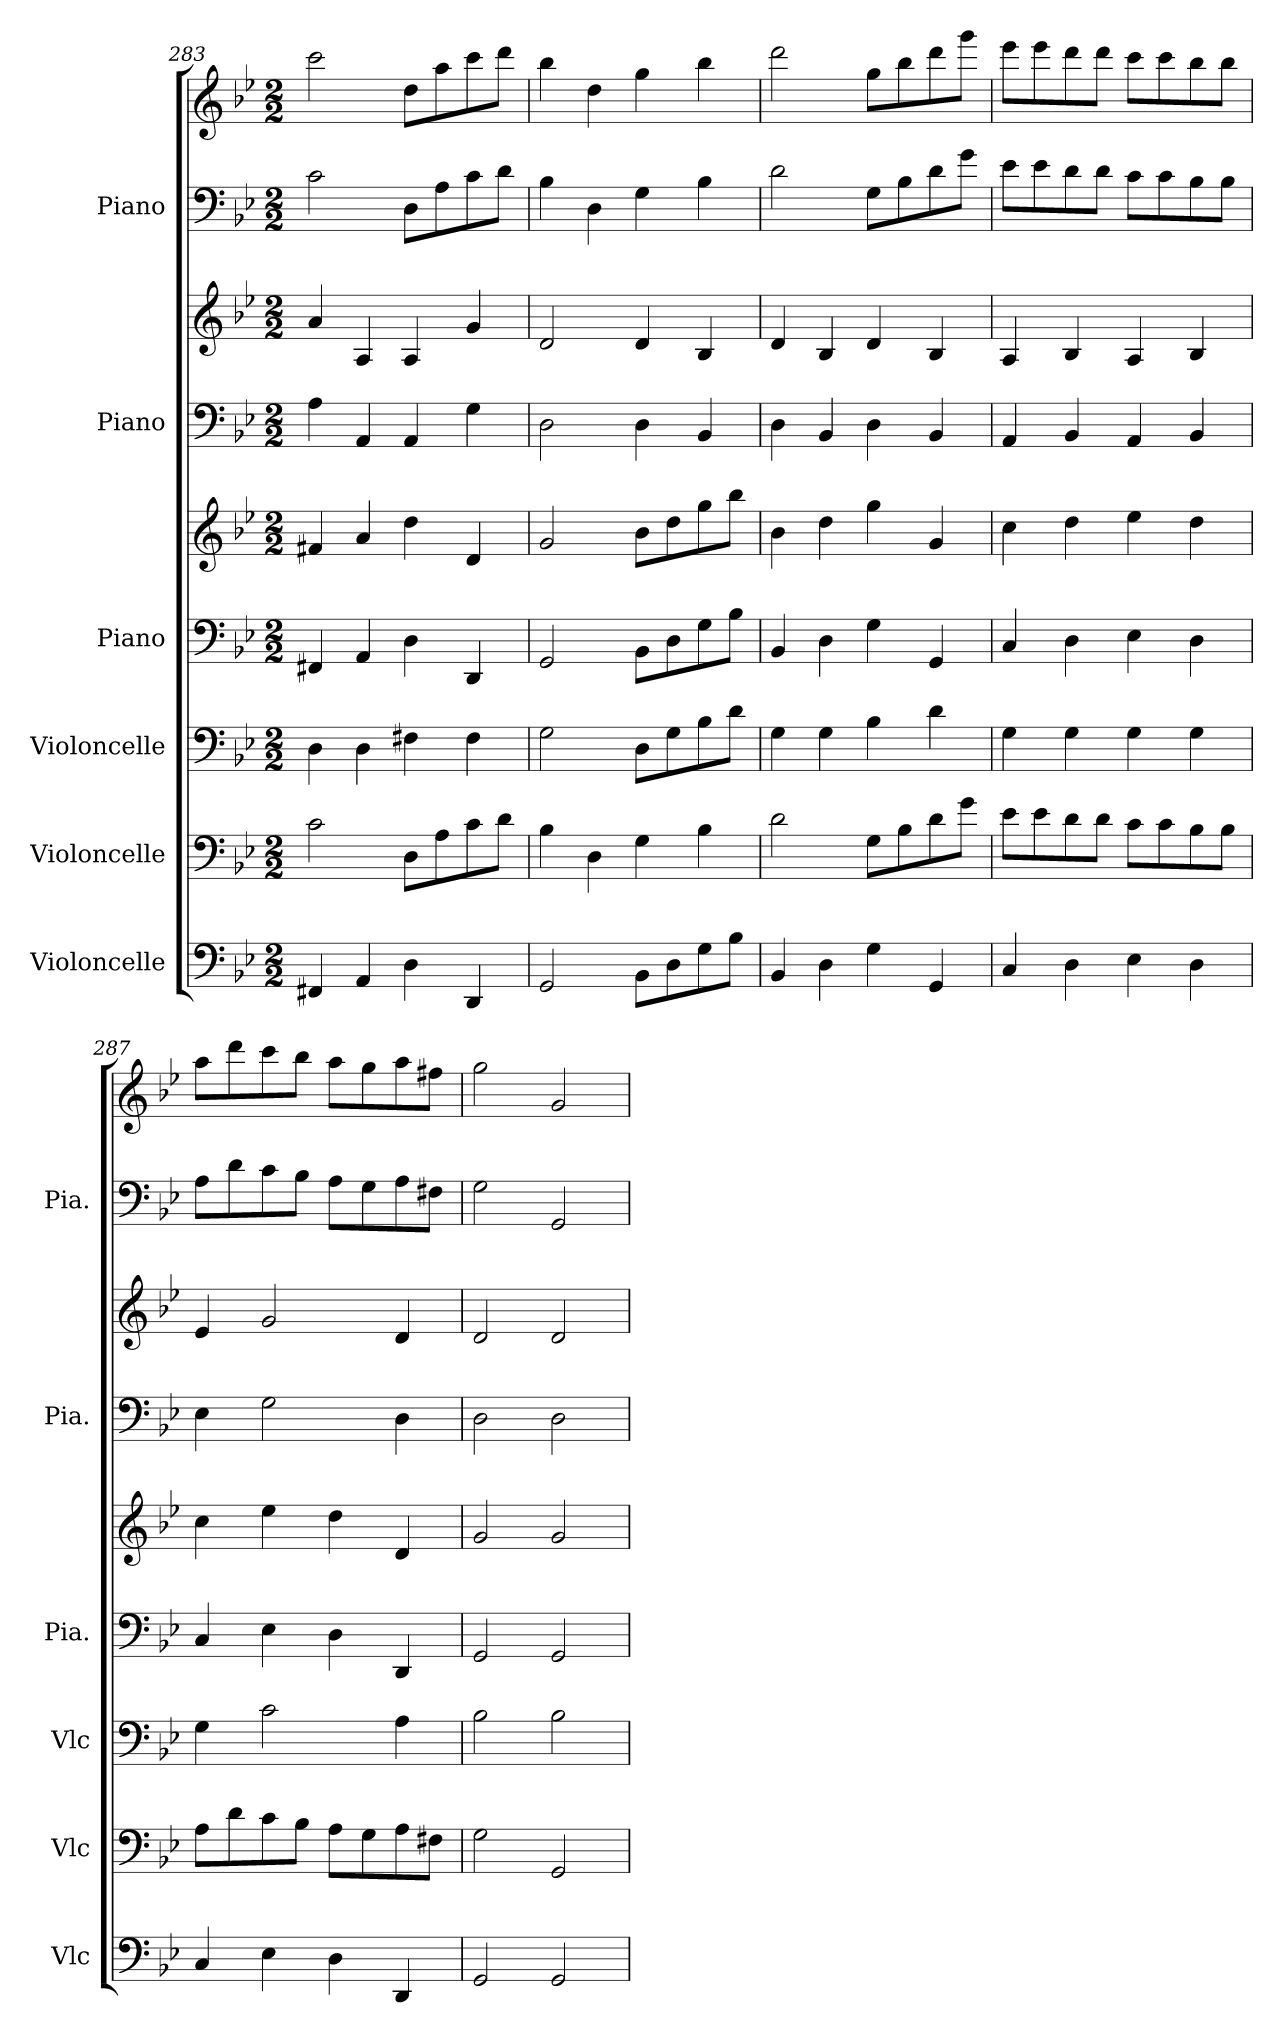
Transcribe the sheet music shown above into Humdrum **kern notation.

**kern	**kern	**kern	**kern	**kern	**kern	**kern	**kern	**kern
*part6	*part5	*part4	*part3	*part3	*part2	*part2	*part1	*part1
*staff9	*staff8	*staff7	*staff6	*staff5	*staff4	*staff3	*staff2	*staff1
*I"Violoncelle	*I"Violoncelle	*I"Violoncelle	*I"Piano	*	*I"Piano	*	*I"Piano	*
*I'Vlc	*I'Vlc	*I'Vlc	*I'Pia.	*	*I'Pia.	*	*I'Pia.	*
!!LO:PB:g=z
*clefF4	*clefF4	*clefF4	*clefF4	*clefG2	*clefF4	*clefG2	*clefF4	*clefG2
*k[b-e-]	*k[b-e-]	*k[b-e-]	*k[b-e-]	*k[b-e-]	*k[b-e-]	*k[b-e-]	*k[b-e-]	*k[b-e-]
*M2/2	*M2/2	*M2/2	*M2/2	*M2/2	*M2/2	*M2/2	*M2/2	*M2/2
=283	=283	=283	=283	=283	=283	=283	=283	=283
4FF#X/	2c\	4D\	4FF#X/	4f#X/	4A\	4a/	2c\	2ccc\
4AA/	.	4D\	4AA/	4a/	4AA/	4A/	.	.
4D\	8D\L	4F#X\	4D\	4dd\	4AA/	4A/	8D\L	8dd\L
.	8A\	.	.	.	.	.	8A\	8aa\
4DD/	8c\	4F#\	4DD/	4d/	4G\	4g/	8c\	8ccc\
.	8d\J	.	.	.	.	.	8d\J	8ddd\J
=284	=284	=284	=284	=284	=284	=284	=284	=284
2GG/	4B-\	2G\	2GG/	2g/	2D\	2d/	4B-\	4bb-\
.	4D\	.	.	.	.	.	4D\	4dd\
8BB-\L	4G\	8D\L	8BB-\L	8b-\L	4D\	4d/	4G\	4gg\
8D\	.	8G\	8D\	8dd\	.	.	.	.
8G\	4B-\	8B-\	8G\	8gg\	4BB-/	4B-/	4B-\	4bb-\
8B-\J	.	8d\J	8B-\J	8bb-\J	.	.	.	.
=285	=285	=285	=285	=285	=285	=285	=285	=285
4BB-/	2d\	4G\	4BB-/	4b-\	4D\	4d/	2d\	2ddd\
4D\	.	4G\	4D\	4dd\	4BB-/	4B-/	.	.
4G\	8G\L	4B-\	4G\	4gg\	4D\	4d/	8G\L	8gg\L
.	8B-\	.	.	.	.	.	8B-\	8bb-\
4GG/	8d\	4d\	4GG/	4g/	4BB-/	4B-/	8d\	8ddd\
.	8g\J	.	.	.	.	.	8g\J	8ggg\J
=286	=286	=286	=286	=286	=286	=286	=286	=286
4C/	8e-\L	4G\	4C/	4cc\	4AA/	4A/	8e-\L	8eee-\L
.	8e-\	.	.	.	.	.	8e-\	8eee-\
4D\	8d\	4G\	4D\	4dd\	4BB-/	4B-/	8d\	8ddd\
.	8d\J	.	.	.	.	.	8d\J	8ddd\J
4E-\	8c\L	4G\	4E-\	4ee-\	4AA/	4A/	8c\L	8ccc\L
.	8c\	.	.	.	.	.	8c\	8ccc\
4D\	8B-\	4G\	4D\	4dd\	4BB-/	4B-/	8B-\	8bb-\
.	8B-\J	.	.	.	.	.	8B-\J	8bb-\J
!!LO:PB:g=z
=287	=287	=287	=287	=287	=287	=287	=287	=287
4C/	8A\L	4G\	4C/	4cc\	4E-\	4e-/	8A\L	8aa\L
.	8d\	.	.	.	.	.	8d\	8ddd\
4E-\	8c\	2c\	4E-\	4ee-\	2G\	2g/	8c\	8ccc\
.	8B-\J	.	.	.	.	.	8B-\J	8bb-\J
4D\	8A\L	.	4D\	4dd\	.	.	8A\L	8aa\L
.	8G\	.	.	.	.	.	8G\	8gg\
4DD/	8A\	4A\	4DD/	4d/	4D\	4d/	8A\	8aa\
.	8F#X\J	.	.	.	.	.	8F#X\J	8ff#X\J
=288	=288	=288	=288	=288	=288	=288	=288	=288
2GG/	2G\	2B-\	2GG/	2g/	2D\	2d/	2G\	2gg\
2GG/	2GG/	2B-\	2GG/	2g/	2D\	2d/	2GG/	2g/
=	=	=	=	=	=	=	=	=
*-	*-	*-	*-	*-	*-	*-	*-	*-
